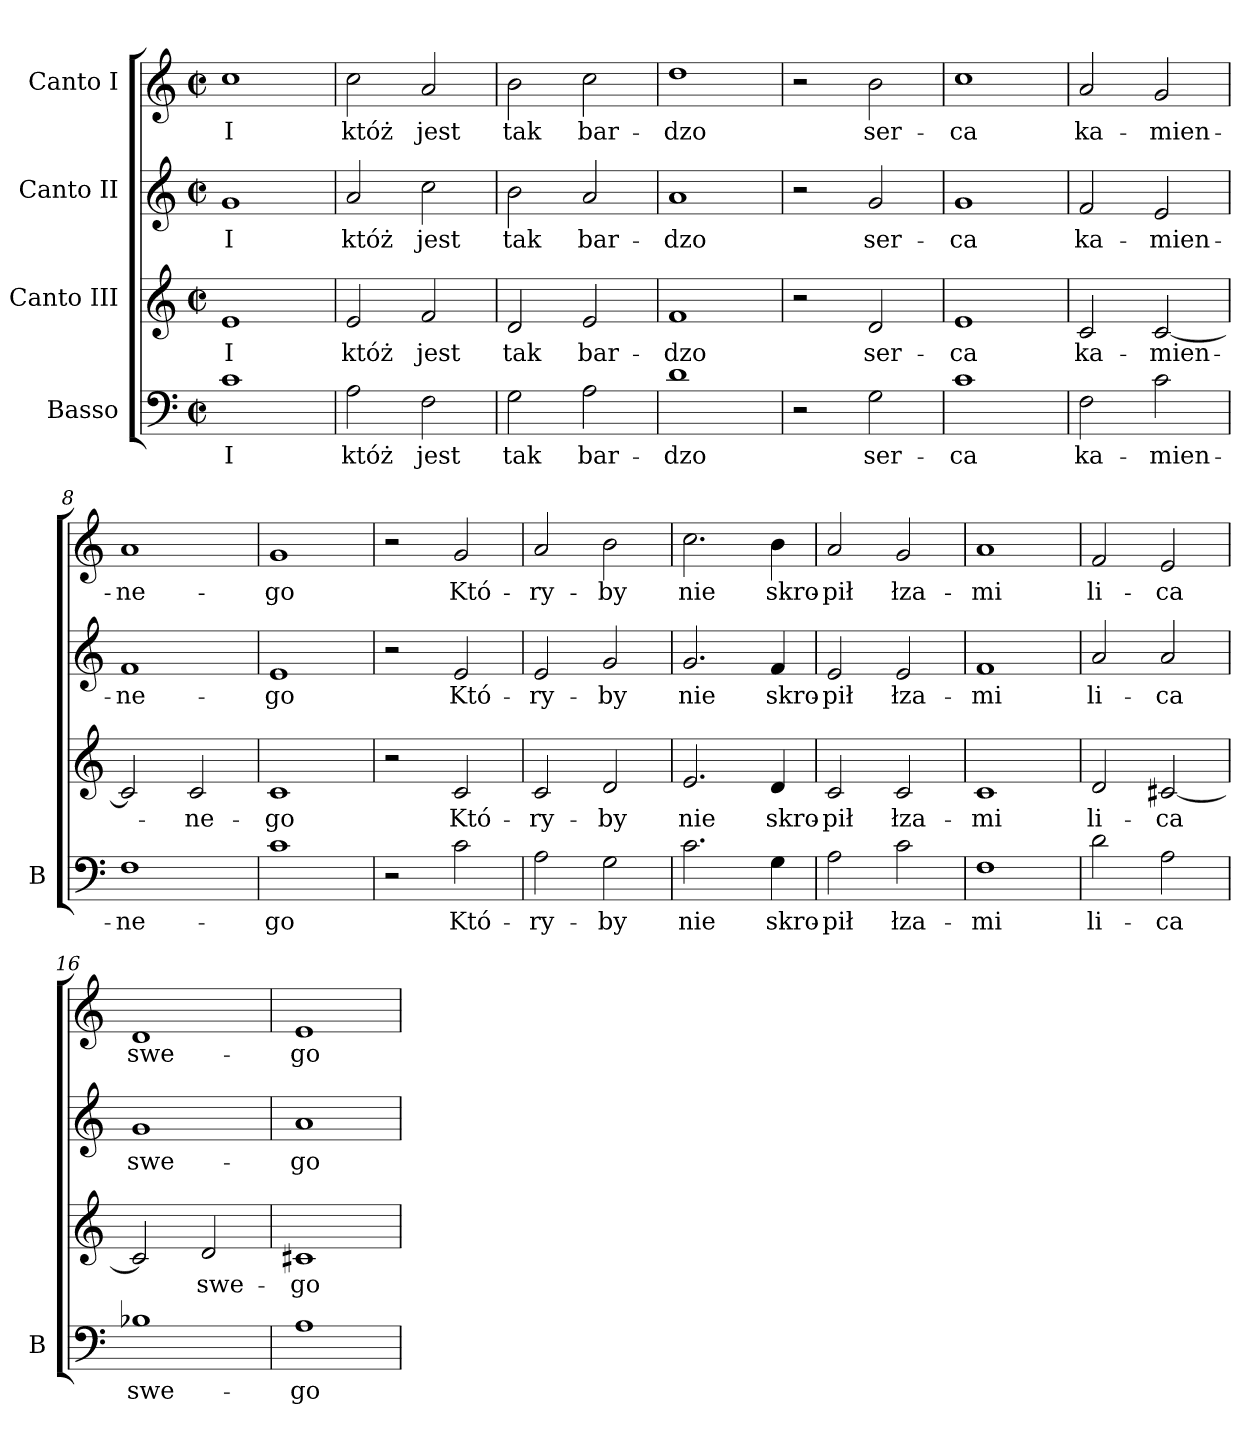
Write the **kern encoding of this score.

**kern	**text	**kern	**text	**kern	**text	**kern	**text
*part4	*part4	*part3	*part3	*part2	*part2	*part1	*part1
*staff4	*staff4	*staff3	*staff3	*staff2	*staff2	*staff1	*staff1
*I"Basso	*	*I"Canto III	*	*I"Canto II	*	*I"Canto I	*
*I'B	*	*	*	*	*	*	*
*clefF4	*	*clefG2	*	*clefG2	*	*clefG2	*
*k[]	*	*k[]	*	*k[]	*	*k[]	*
*M2/2	*	*M2/2	*	*M2/2	*	*M2/2	*
*met(c|)	*	*met(c|)	*	*met(c|)	*	*met(c|)	*
=1	=1	=1	=1	=1	=1	=1	=1
1c	I	1e	I	1g	I	1cc	I
=2	=2	=2	=2	=2	=2	=2	=2
2A\	któż	2e/	któż	2a/	któż	2cc\	któż
2F\	jest	2f/	jest	2cc\	jest	2a/	jest
=3	=3	=3	=3	=3	=3	=3	=3
2G\	tak	2d/	tak	2b\	tak	2b\	tak
2A\	bar-	2e/	bar-	2a/	bar-	2cc\	bar-
=4	=4	=4	=4	=4	=4	=4	=4
1d	-dzo	1f	-dzo	1a	-dzo	1dd	-dzo
=5	=5	=5	=5	=5	=5	=5	=5
2r	.	2r	.	2r	.	2r	.
2G\	ser-	2d/	ser-	2g/	ser-	2b\	ser-
=6	=6	=6	=6	=6	=6	=6	=6
1c	-ca	1e	-ca	1g	-ca	1cc	-ca
=7	=7	=7	=7	=7	=7	=7	=7
2F\	ka-	2c/	ka-	2f/	ka-	2a/	ka-
2c\	-mien-	[2c/	-mien-	2e/	-mien-	2g/	-mien-
=8	=8	=8	=8	=8	=8	=8	=8
1F	-ne-	2c/]	.	1f	-ne-	1a	-ne-
.	.	2c/	-ne-	.	.	.	.
=9	=9	=9	=9	=9	=9	=9	=9
1c	-go	1c	-go	1e	-go	1g	-go
=10	=10	=10	=10	=10	=10	=10	=10
2r	.	2r	.	2r	.	2r	.
2c\	Któ-	2c/	Któ-	2e/	Któ-	2g/	Któ-
=11	=11	=11	=11	=11	=11	=11	=11
2A\	-ry-	2c/	-ry-	2e/	-ry-	2a/	-ry-
2G\	-by	2d/	-by	2g/	-by	2b\	-by
=12	=12	=12	=12	=12	=12	=12	=12
2.c\	nie	2.e/	nie	2.g/	nie	2.cc\	nie
4G\	skro-	4d/	skro-	4f/	skro-	4b\	skro-
=13	=13	=13	=13	=13	=13	=13	=13
2A\	-pił	2c/	-pił	2e/	-pił	2a/	-pił
2c\	łza-	2c/	łza-	2e/	łza-	2g/	łza-
=14	=14	=14	=14	=14	=14	=14	=14
1F	-mi	1c	-mi	1f	-mi	1a	-mi
=15	=15	=15	=15	=15	=15	=15	=15
2d\	li-	2d/	li-	2a/	li-	2f/	li-
2A\	-ca	[2c#X/	-ca	2a/	-ca	2e/	-ca
=16	=16	=16	=16	=16	=16	=16	=16
1B-X	swe-	2c#/]	.	1g	swe-	1d	swe-
.	.	2d/	swe-	.	.	.	.
=17	=17	=17	=17	=17	=17	=17	=17
1A	-go	1c#X	-go	1a	-go	1e	-go
=	=	=	=	=	=	=	=
*-	*-	*-	*-	*-	*-	*-	*-
